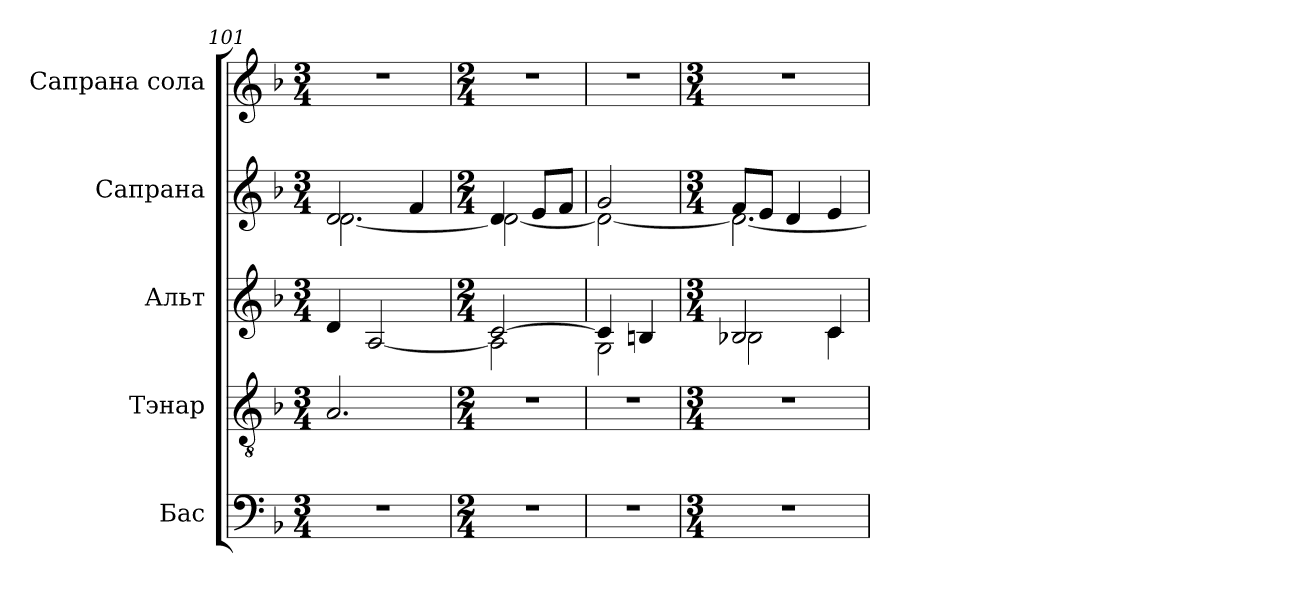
**kern	**kern	**kern	**kern	**kern
*part5	*part4	*part3	*part2	*part1
*staff5	*staff4	*staff3	*staff2	*staff1
*I"Бас	*I"Тэнар	*I"Альт	*I"Сапрана	*I"Сапрана сола
*clefF4	*clefGv2	*clefG2	*clefG2	*clefG2
*	*ITrd7c12	*	*	*
*k[b-]	*k[b-]	*k[b-]	*k[b-]	*k[b-]
*F:	*F:	*F:	*F:	*F:
*M3/4	*M3/4	*M3/4	*M3/4	*M3/4
=101	=101	=101	=101	=101
!LO:N:vis=1	!	!	!	!LO:N:vis=1
*	*	*^	*^	*
2.r	2.AAi/	2.ryy	4di/	2di/	[<2.di\	2.r
.	.	.	[<2Ai/	.	.	.
.	.	.	.	4fi/	.	.
=102	=102	=102	=102	=102	=102	=102
*M2/4	*M2/4	*M2/4	*	*M2/4	*	*M2/4
!LO:N:vis=1	!LO:N:vis=1	!	!	!	!	!LO:N:vis=1
2r	2r	[>2ci/	2Ai\]	4di/]	[<2di\	2r
.	.	.	.	8ei/L	.	.
.	.	.	.	8fi/J	.	.
=103	=103	=103	=103	=103	=103	=103
!LO:N:vis=1	!LO:N:vis=1	!	!	!	!	!LO:N:vis=1
2r	2r	4ci/]	2Gi\	2gi/	2di\_<	2r
.	.	4Bni/	.	.	.	.
=104	=104	=104	=104	=104	=104	=104
*M3/4	*M3/4	*M3/4	*	*M3/4	*	*M3/4
!LO:N:vis=1	!LO:N:vis=1	!	!	!	!	!LO:N:vis=1
2.r	2.r	2B-Xi/	2B-i\	8fi/L	2.di\_<	2.r
.	.	.	.	8ei/J	.	.
.	.	.	.	4di/	.	.
.	.	4ci/	4ci\	4ei/	.	.
*	*	*v	*v	*	*	*
*	*	*	*v	*v	*
=	=	=	=	=
*-	*-	*-	*-	*-
